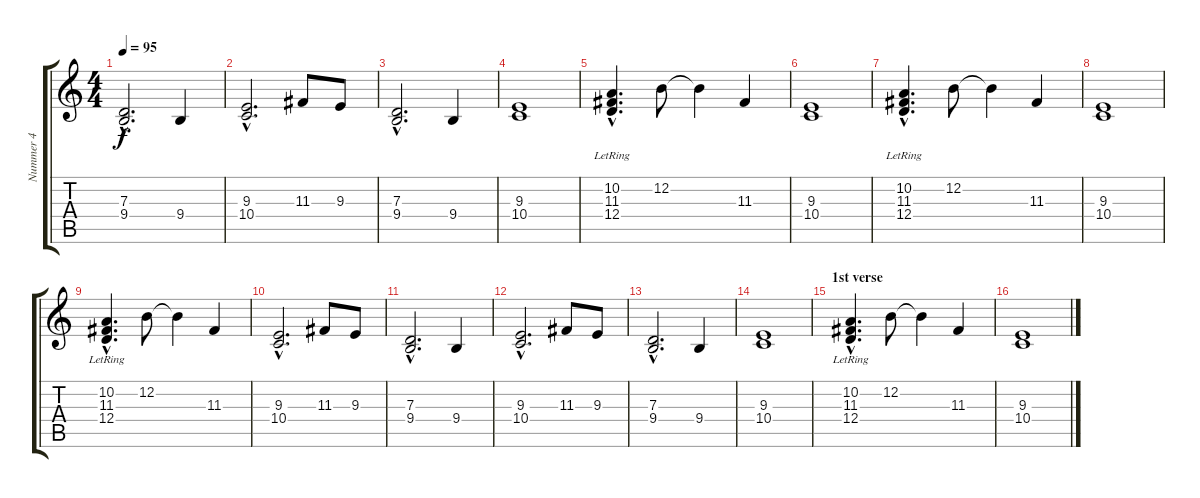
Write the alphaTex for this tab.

\track ("Nummer 4" "Nummer 4") {instrument accordion}
\staff {score tabs}
\tuning (E4 B3 G3 D3 A2 E2) {hide}
\ts (4 4)
\tempo 95
\clef g2
\ks c
(7.3{hac} 9.4{hac}).2{d dy f} 9.4.4 |
(9.3{hac} 10.4{hac}).2{d} 11.3.8 9.3.8 |
(7.3{hac} 9.4{hac}).2{d} 9.4.4 |
(9.3 10.4).1 |
(10.2{hac} 11.3{hac lr} 12.4{hac lr}).4{d} 12.2.8 12.2{t}.4 11.3.4 |
(9.3 10.4).1 |
(10.2{hac} 11.3{hac lr} 12.4{hac lr}).4{d} 12.2.8 12.2{t}.4 11.3.4 |
(9.3 10.4).1 |
(10.2{hac} 11.3{hac lr} 12.4{hac lr}).4{d} 12.2.8 12.2{t}.4 11.3.4 |
(9.3{hac} 10.4{hac}).2{d} 11.3.8 9.3.8 |
(7.3{hac} 9.4{hac}).2{d} 9.4.4 |
(9.3{hac} 10.4{hac}).2{d} 11.3.8 9.3.8 |
(7.3{hac} 9.4{hac}).2{d} 9.4.4 |
(9.3 10.4).1 |
\section ("" "1st verse")
(10.2{hac} 11.3{hac lr} 12.4{hac lr}).4{d} 12.2.8 12.2{t}.4 11.3.4 |
(9.3 10.4).1
